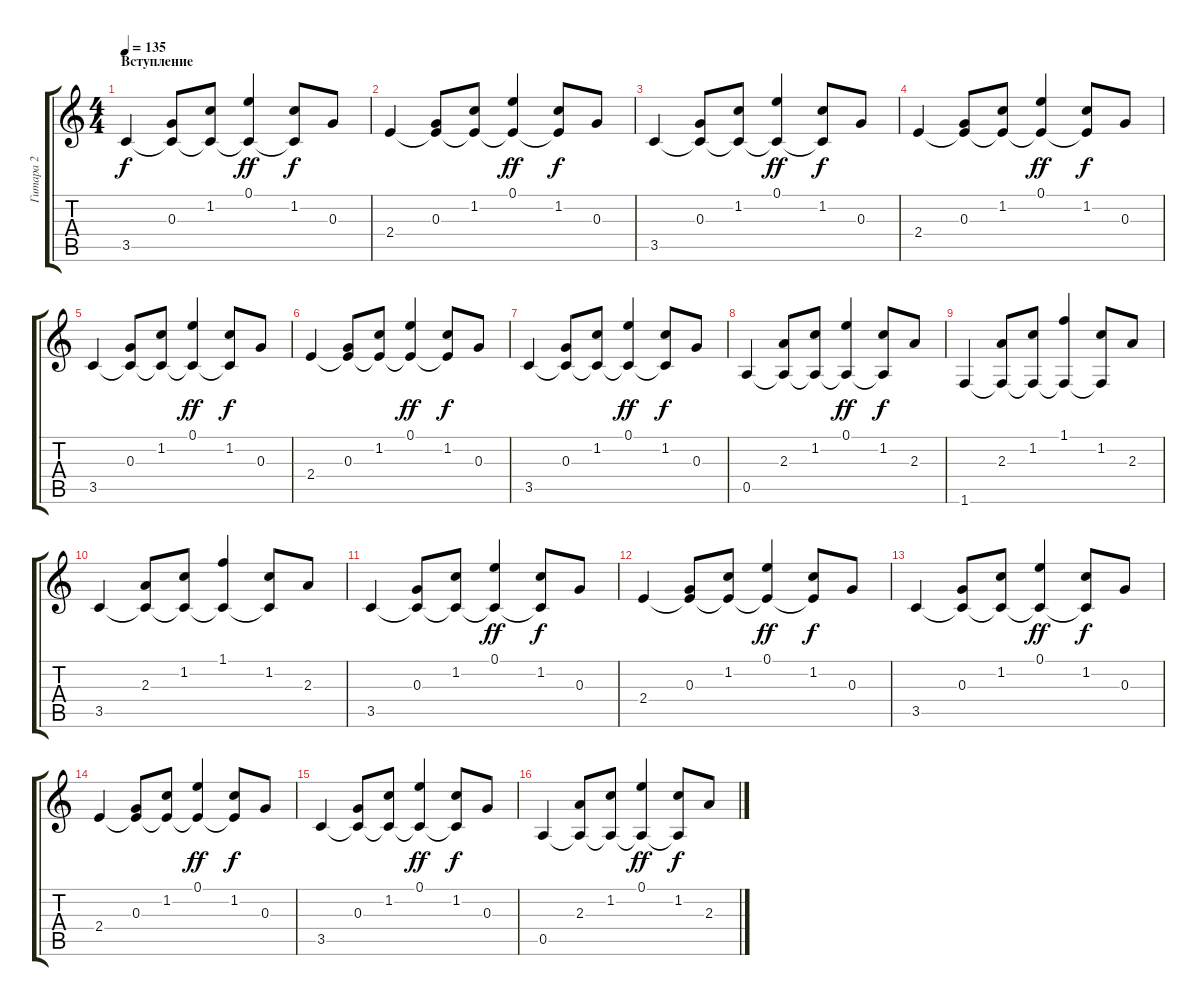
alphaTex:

\track ("Гитара 2" "Гитара 2") {instrument acousticguitarnylon}
\staff {score tabs}
\tuning (E4 B3 G3 D3 A2 E2) {hide}
\ts (4 4)
\section ("" "Вступление")
\tempo 135
\clef g2
\ks c
3.5.4{dy f instrument acousticguitarnylon} (0.3 3.5{t}).8 (1.2 3.5{t}).8 (0.1 3.5{t}).4{dy ff} (1.2 3.5{t}).8{dy f} 0.3.8 |
2.4.4 (0.3 2.4{t}).8 (1.2 2.4{t}).8 (0.1 2.4{t}).4{dy ff} (1.2 2.4{t}).8{dy f} 0.3.8 |
3.5.4 (0.3 3.5{t}).8 (1.2 3.5{t}).8 (0.1 3.5{t}).4{dy ff} (1.2 3.5{t}).8{dy f} 0.3.8 |
2.4.4 (0.3 2.4{t}).8 (1.2 2.4{t}).8 (0.1 2.4{t}).4{dy ff} (1.2 2.4{t}).8{dy f} 0.3.8 |
3.5.4 (0.3 3.5{t}).8 (1.2 3.5{t}).8 (0.1 3.5{t}).4{dy ff} (1.2 3.5{t}).8{dy f} 0.3.8 |
2.4.4 (0.3 2.4{t}).8 (1.2 2.4{t}).8 (0.1 2.4{t}).4{dy ff} (1.2 2.4{t}).8{dy f} 0.3.8 |
3.5.4 (0.3 3.5{t}).8 (1.2 3.5{t}).8 (0.1 3.5{t}).4{dy ff} (1.2 3.5{t}).8{dy f} 0.3.8 |
0.5.4 (2.3 0.5{t}).8 (1.2 0.5{t}).8 (0.1 0.5{t}).4{dy ff} (1.2 0.5{t}).8{dy f} 2.3.8 |
1.6.4 (2.3 1.6{t}).8 (1.2 1.6{t}).8 (1.1 1.6{t}).4 (1.2 1.6{t}).8 2.3.8 |
3.5.4 (2.3 3.5{t}).8 (1.2 3.5{t}).8 (1.1 3.5{t}).4 (1.2 3.5{t}).8 2.3.8 |
3.5.4 (0.3 3.5{t}).8 (1.2 3.5{t}).8 (0.1 3.5{t}).4{dy ff} (1.2 3.5{t}).8{dy f} 0.3.8 |
2.4.4 (0.3 2.4{t}).8 (1.2 2.4{t}).8 (0.1 2.4{t}).4{dy ff} (1.2 2.4{t}).8{dy f} 0.3.8 |
3.5.4 (0.3 3.5{t}).8 (1.2 3.5{t}).8 (0.1 3.5{t}).4{dy ff} (1.2 3.5{t}).8{dy f} 0.3.8 |
2.4.4 (0.3 2.4{t}).8 (1.2 2.4{t}).8 (0.1 2.4{t}).4{dy ff} (1.2 2.4{t}).8{dy f} 0.3.8 |
3.5.4 (0.3 3.5{t}).8 (1.2 3.5{t}).8 (0.1 3.5{t}).4{dy ff} (1.2 3.5{t}).8{dy f} 0.3.8 |
0.5.4 (2.3 0.5{t}).8 (1.2 0.5{t}).8 (0.1 0.5{t}).4{dy ff} (1.2 0.5{t}).8{dy f} 2.3.8
